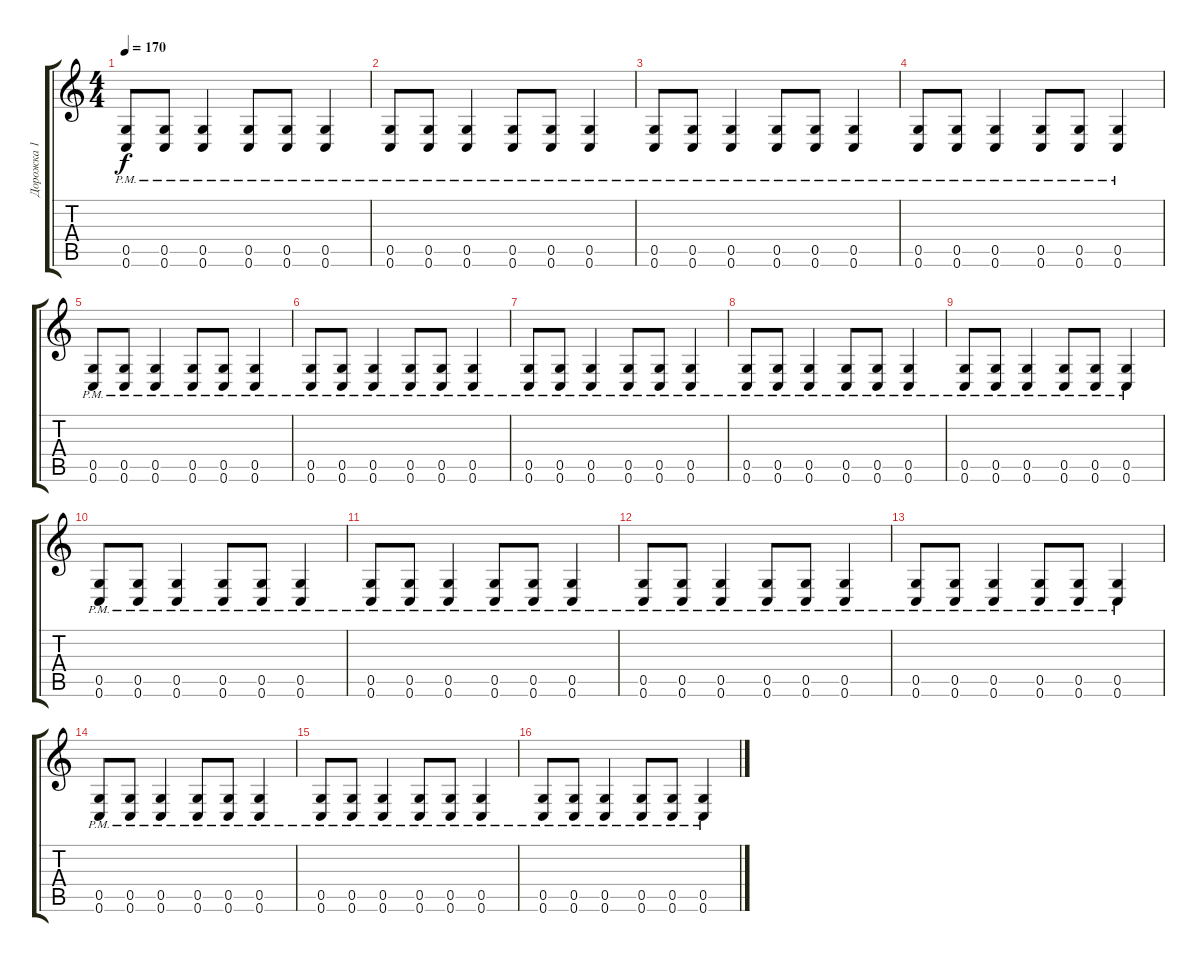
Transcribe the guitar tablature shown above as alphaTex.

\track ("Дорожка 1" "Дорожка 1") {instrument distortionguitar}
\staff {score tabs}
\tuning (D4 A3 F3 C3 G2 C2) {hide}
\ts (4 4)
\tempo 170
\clef g2
\ks c
(0.5{pm} 0.6{pm}).8{dy f} (0.5{pm} 0.6{pm}).8 (0.5{pm} 0.6{pm}).4 (0.5{pm} 0.6{pm}).8 (0.5{pm} 0.6{pm}).8 (0.5{pm} 0.6{pm}).4 |
(0.5{pm} 0.6{pm}).8 (0.5{pm} 0.6{pm}).8 (0.5{pm} 0.6{pm}).4 (0.5{pm} 0.6{pm}).8 (0.5{pm} 0.6{pm}).8 (0.5{pm} 0.6{pm}).4 |
(0.5{pm} 0.6{pm}).8 (0.5{pm} 0.6{pm}).8 (0.5{pm} 0.6{pm}).4 (0.5{pm} 0.6{pm}).8 (0.5{pm} 0.6{pm}).8 (0.5{pm} 0.6{pm}).4 |
(0.5{pm} 0.6{pm}).8 (0.5{pm} 0.6{pm}).8 (0.5{pm} 0.6{pm}).4 (0.5{pm} 0.6{pm}).8 (0.5{pm} 0.6{pm}).8 (0.5{pm} 0.6{pm}).4 |
(0.5{pm} 0.6{pm}).8 (0.5{pm} 0.6{pm}).8 (0.5{pm} 0.6{pm}).4 (0.5{pm} 0.6{pm}).8 (0.5{pm} 0.6{pm}).8 (0.5{pm} 0.6{pm}).4 |
(0.5{pm} 0.6{pm}).8 (0.5{pm} 0.6{pm}).8 (0.5{pm} 0.6{pm}).4 (0.5{pm} 0.6{pm}).8 (0.5{pm} 0.6{pm}).8 (0.5{pm} 0.6{pm}).4 |
(0.5{pm} 0.6{pm}).8 (0.5{pm} 0.6{pm}).8 (0.5{pm} 0.6{pm}).4 (0.5{pm} 0.6{pm}).8 (0.5{pm} 0.6{pm}).8 (0.5{pm} 0.6{pm}).4 |
(0.5{pm} 0.6{pm}).8 (0.5{pm} 0.6{pm}).8 (0.5{pm} 0.6{pm}).4 (0.5{pm} 0.6{pm}).8 (0.5{pm} 0.6{pm}).8 (0.5{pm} 0.6{pm}).4 |
(0.5{pm} 0.6{pm}).8 (0.5{pm} 0.6{pm}).8 (0.5{pm} 0.6{pm}).4 (0.5{pm} 0.6{pm}).8 (0.5{pm} 0.6{pm}).8 (0.5{pm} 0.6{pm}).4 |
(0.5{pm} 0.6{pm}).8 (0.5{pm} 0.6{pm}).8 (0.5{pm} 0.6{pm}).4 (0.5{pm} 0.6{pm}).8 (0.5{pm} 0.6{pm}).8 (0.5{pm} 0.6{pm}).4 |
(0.5{pm} 0.6{pm}).8 (0.5{pm} 0.6{pm}).8 (0.5{pm} 0.6{pm}).4 (0.5{pm} 0.6{pm}).8 (0.5{pm} 0.6{pm}).8 (0.5{pm} 0.6{pm}).4 |
(0.5{pm} 0.6{pm}).8 (0.5{pm} 0.6{pm}).8 (0.5{pm} 0.6{pm}).4 (0.5{pm} 0.6{pm}).8 (0.5{pm} 0.6{pm}).8 (0.5{pm} 0.6{pm}).4 |
(0.5{pm} 0.6{pm}).8 (0.5{pm} 0.6{pm}).8 (0.5{pm} 0.6{pm}).4 (0.5{pm} 0.6{pm}).8 (0.5{pm} 0.6{pm}).8 (0.5{pm} 0.6{pm}).4 |
(0.5{pm} 0.6{pm}).8 (0.5{pm} 0.6{pm}).8 (0.5{pm} 0.6{pm}).4 (0.5{pm} 0.6{pm}).8 (0.5{pm} 0.6{pm}).8 (0.5{pm} 0.6{pm}).4 |
(0.5{pm} 0.6{pm}).8 (0.5{pm} 0.6{pm}).8 (0.5{pm} 0.6{pm}).4 (0.5{pm} 0.6{pm}).8 (0.5{pm} 0.6{pm}).8 (0.5{pm} 0.6{pm}).4 |
(0.5{pm} 0.6{pm}).8 (0.5{pm} 0.6{pm}).8 (0.5{pm} 0.6{pm}).4 (0.5{pm} 0.6{pm}).8 (0.5{pm} 0.6{pm}).8 (0.5{pm} 0.6{pm}).4
